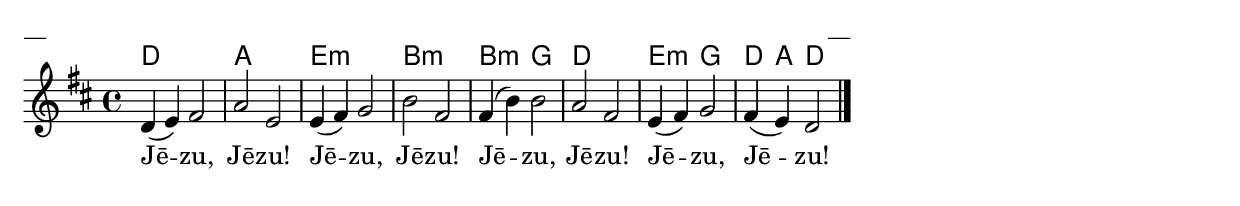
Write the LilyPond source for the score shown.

\version "2.13.18"

\paper {
line-width = 14\cm
left-margin = 0.4\cm
between-system-padding = 0.1\cm
between-system-space = 0.1\cm
}

\layout {
indent = #0
ragged-last = ##f
}

chordsA = \chordmode {
d1 a e:min b:min b2:min g d1 e2:min g d4 a d2
}

voiceA = \relative c' {
\clef "treble"
\key d \major
\time 4/4

d4 (e) fis2 | a e | e4 (fis) g2 | b2 fis |
fis4 (b) b2 | a fis | e4 (fis) g2 | fis4 (e) d2 \bar"|."
}

lyricA = \lyricmode {
Jē -- zu, Jē -- zu! Jē -- zu, Jē -- zu!
Jē -- zu, Jē -- zu! Jē -- zu, Jē -- zu!
}


fullScore = <<
\new ChordNames { \chordsA }
\new Staff {
<<
\new Voice = "voiceA" { \oneVoice \autoBeamOff \voiceA }
\lyricsto "voiceA" \new Lyrics \lyricA
>>
}
>>


\score {
\fullScore
\header { piece = "__" opus = "__" }
}
\markup { \with-color #(x11-color 'white) \sans \smaller "aaa" }
\score {
\unfoldRepeats
\fullScore
\midi {
\context { \Staff \remove "Staff_performer" }
\context { \Voice \consists "Staff_performer" }
}
}


